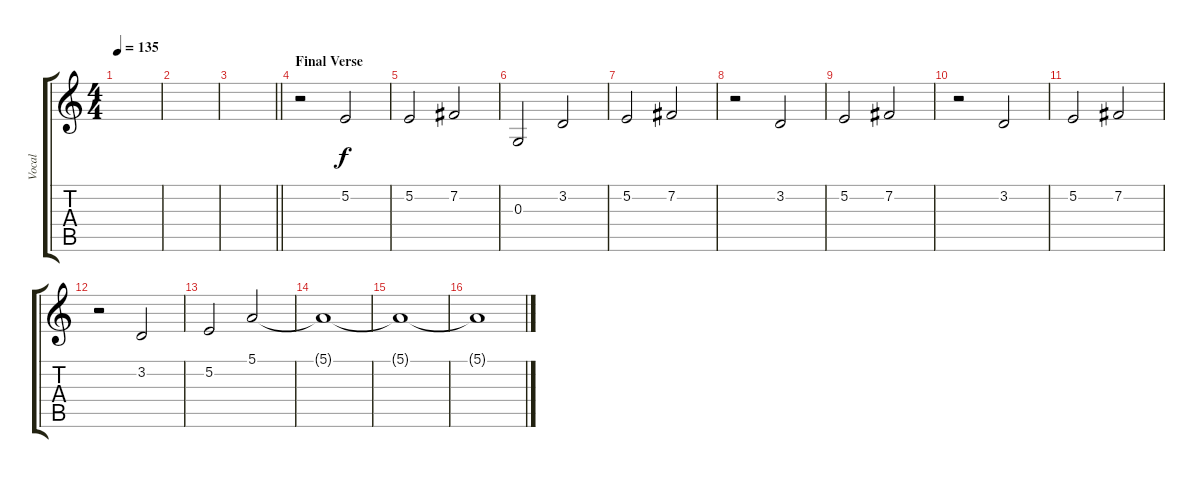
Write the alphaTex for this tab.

\track ("Vocal" "Vocal") {instrument lead2sawtooth}
\staff {score tabs}
\tuning (E4 B3 G3 D3 A2 E2) {hide}
\ts (4 4)
\tempo 135
\clef g2
\ks c
|
|
\barLineRight lightlight
|
\section ("" "Final Verse")
r.2 5.2.2 |
5.2.2 7.2.2 |
0.3.2 3.2.2 |
5.2.2 7.2.2 |
r.2 3.2.2 |
5.2.2 7.2.2 |
r.2 3.2.2 |
5.2.2 7.2.2 |
r.2 3.2.2 |
5.2.2 5.1.2 |
5.1{t}.1 |
5.1{t}.1 |
5.1{t}.1
